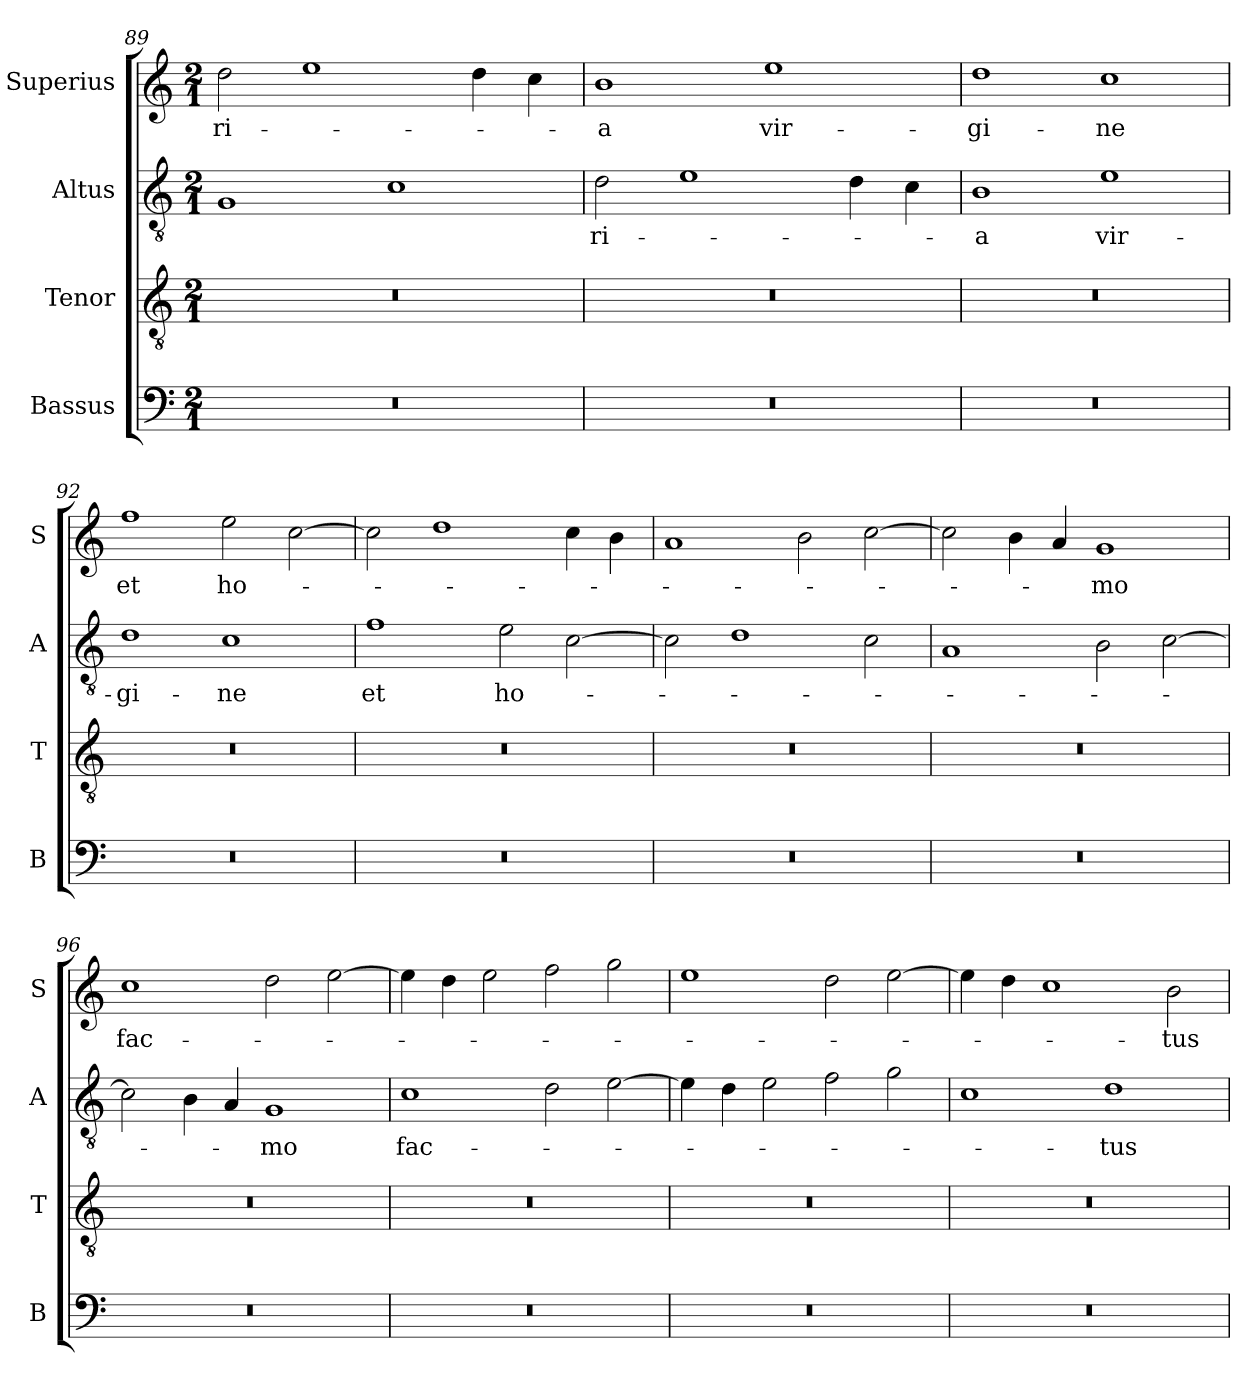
**kern	**kern	**kern	**text	**kern	**text
*part4	*part3	*part2	*part2	*part1	*part1
*staff4	*staff3	*staff2	*staff2	*staff1	*staff1
*I"Bassus	*I"Tenor	*I"Altus	*	*I"Superius	*
*I'B	*I'T	*I'A	*	*I'S	*
*clefF4	*clefGv2	*clefGv2	*	*clefG2	*
*k[]	*k[]	*k[]	*	*k[]	*
*M2/1	*M2/1	*M2/1	*	*M2/1	*
=89	=89	=89	=89	=89	=89
0r	0r	1G	.	2dd\	-ri-
.	.	.	.	1ee	.
.	.	1c	.	.	.
.	.	.	.	4dd\	.
.	.	.	.	4cc\	.
=90	=90	=90	=90	=90	=90
0r	0r	2d\	-ri-	1b	-a
.	.	1e	.	.	.
.	.	.	.	1ee	vir-
.	.	4d\	.	.	.
.	.	4c\	.	.	.
=91	=91	=91	=91	=91	=91
0r	0r	1B	-a	1dd	-gi-
.	.	1e	vir-	1cc	-ne
=92	=92	=92	=92	=92	=92
0r	0r	1d	-gi-	1ff	et
.	.	1c	-ne	2ee\	ho-
.	.	.	.	[2cc\	.
=93	=93	=93	=93	=93	=93
0r	0r	1f	et	2cc\]	.
.	.	.	.	1dd	.
.	.	2e\	ho-	.	.
.	.	[2c\	.	4cc\	.
.	.	.	.	4b\	.
=94	=94	=94	=94	=94	=94
0r	0r	2c\]	.	1a	.
.	.	1d	.	.	.
.	.	.	.	2b\	.
.	.	2c\	.	[2cc\	.
=95	=95	=95	=95	=95	=95
0r	0r	1A	.	2cc\]	.
.	.	.	.	4b\	.
.	.	.	.	4a/	.
.	.	2B\	.	1g	-mo
.	.	[2c\	.	.	.
=96	=96	=96	=96	=96	=96
0r	0r	2c\]	.	1cc	fac-
.	.	4B\	.	.	.
.	.	4A/	.	.	.
.	.	1G	-mo	2dd\	.
.	.	.	.	[2ee\	.
=97	=97	=97	=97	=97	=97
0r	0r	1c	fac-	4ee\]	.
.	.	.	.	4dd\	.
.	.	.	.	2ee\	.
.	.	2d\	.	2ff\	.
.	.	[2e\	.	2gg\	.
=98	=98	=98	=98	=98	=98
0r	0r	4e\]	.	1ee	.
.	.	4d\	.	.	.
.	.	2e\	.	.	.
.	.	2f\	.	2dd\	.
.	.	2g\	.	[2ee\	.
=99	=99	=99	=99	=99	=99
0r	0r	1c	.	4ee\]	.
.	.	.	.	4dd\	.
.	.	.	.	1cc	.
.	.	1d	-tus	.	.
.	.	.	.	2b\	-tus
=	=	=	=	=	=
*-	*-	*-	*-	*-	*-
